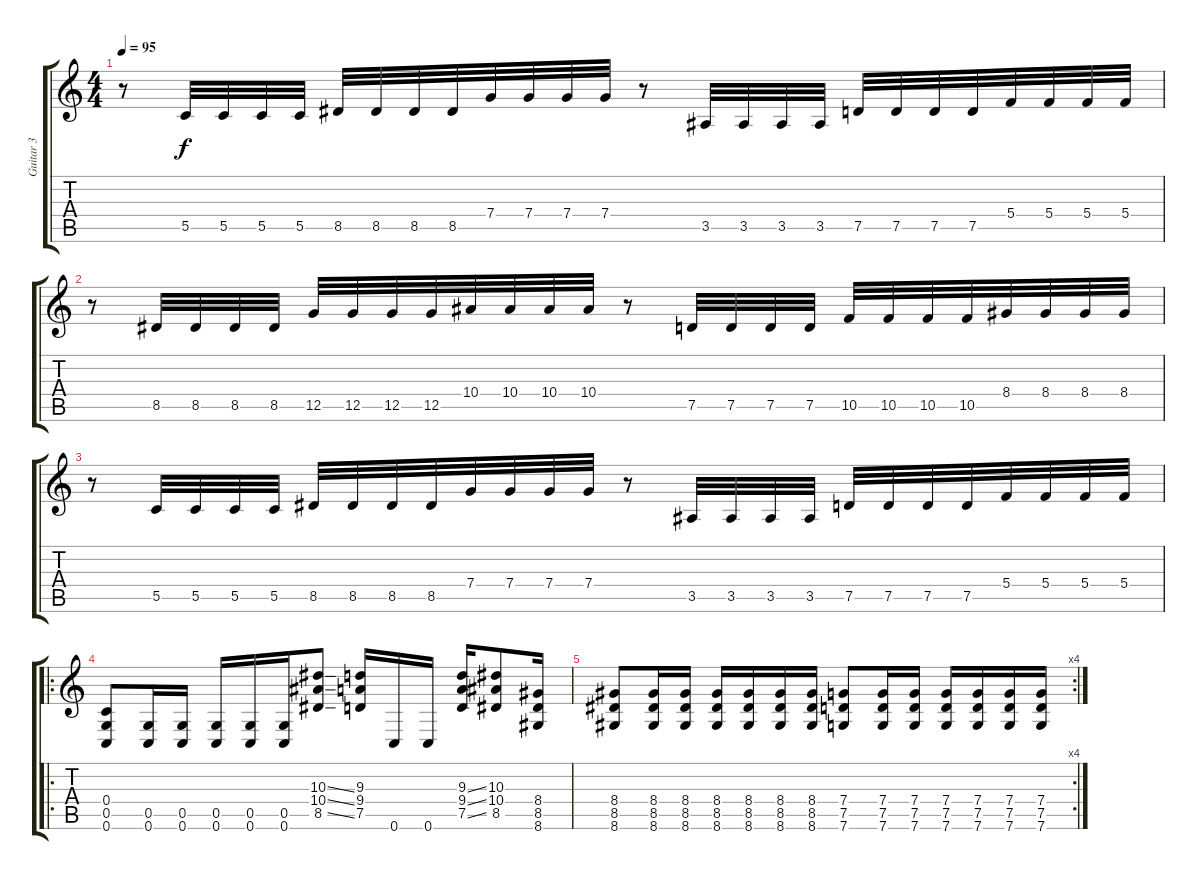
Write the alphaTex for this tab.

\track ("Guitar 3" "Guitar 3") {instrument distortionguitar}
\staff {score tabs}
\tuning (D4 A3 F3 C3 G2 C2) {hide}
\ts (4 4)
\tempo 95
\clef g2
\ks c
r.8{dy f} 5.5.32 5.5.32 5.5.32 5.5.32 8.5.32 8.5.32 8.5.32 8.5.32 7.4.32 7.4.32 7.4.32 7.4.32 r.8 3.5.32 3.5.32 3.5.32 3.5.32 7.5.32 7.5.32 7.5.32 7.5.32 5.4.32 5.4.32 5.4.32 5.4.32 |
r.8 8.5.32 8.5.32 8.5.32 8.5.32 12.5.32 12.5.32 12.5.32 12.5.32 10.4.32 10.4.32 10.4.32 10.4.32 r.8 7.5.32 7.5.32 7.5.32 7.5.32 10.5.32 10.5.32 10.5.32 10.5.32 8.4.32 8.4.32 8.4.32 8.4.32 |
r.8 5.5.32 5.5.32 5.5.32 5.5.32 8.5.32 8.5.32 8.5.32 8.5.32 7.4.32 7.4.32 7.4.32 7.4.32 r.8 3.5.32 3.5.32 3.5.32 3.5.32 7.5.32 7.5.32 7.5.32 7.5.32 5.4.32 5.4.32 5.4.32 5.4.32 |
\ro
(0.4 0.5 0.6).8 (0.5 0.6).16 (0.5 0.6).16 (0.5 0.6).16 (0.5 0.6).16 (0.5 0.6).16 (10.3{ss} 10.4{ss} 8.5{ss}).8 (9.3 9.4 7.5).16 0.6.16 0.6.16 (9.3{ss} 9.4{ss} 7.5{ss}).16 (10.3 10.4 8.5).8 (8.4 8.5 8.6).16 |
\rc 4
(8.4 8.5 8.6).8 (8.4 8.5 8.6).16 (8.4 8.5 8.6).16 (8.4 8.5 8.6).16 (8.4 8.5 8.6).16 (8.4 8.5 8.6).16 (8.4 8.5 8.6).16 (7.4 7.5 7.6).8 (7.4 7.5 7.6).16 (7.4 7.5 7.6).16 (7.4 7.5 7.6).16 (7.4 7.5 7.6).16 (7.4 7.5 7.6).16 (7.4 7.5 7.6).16
